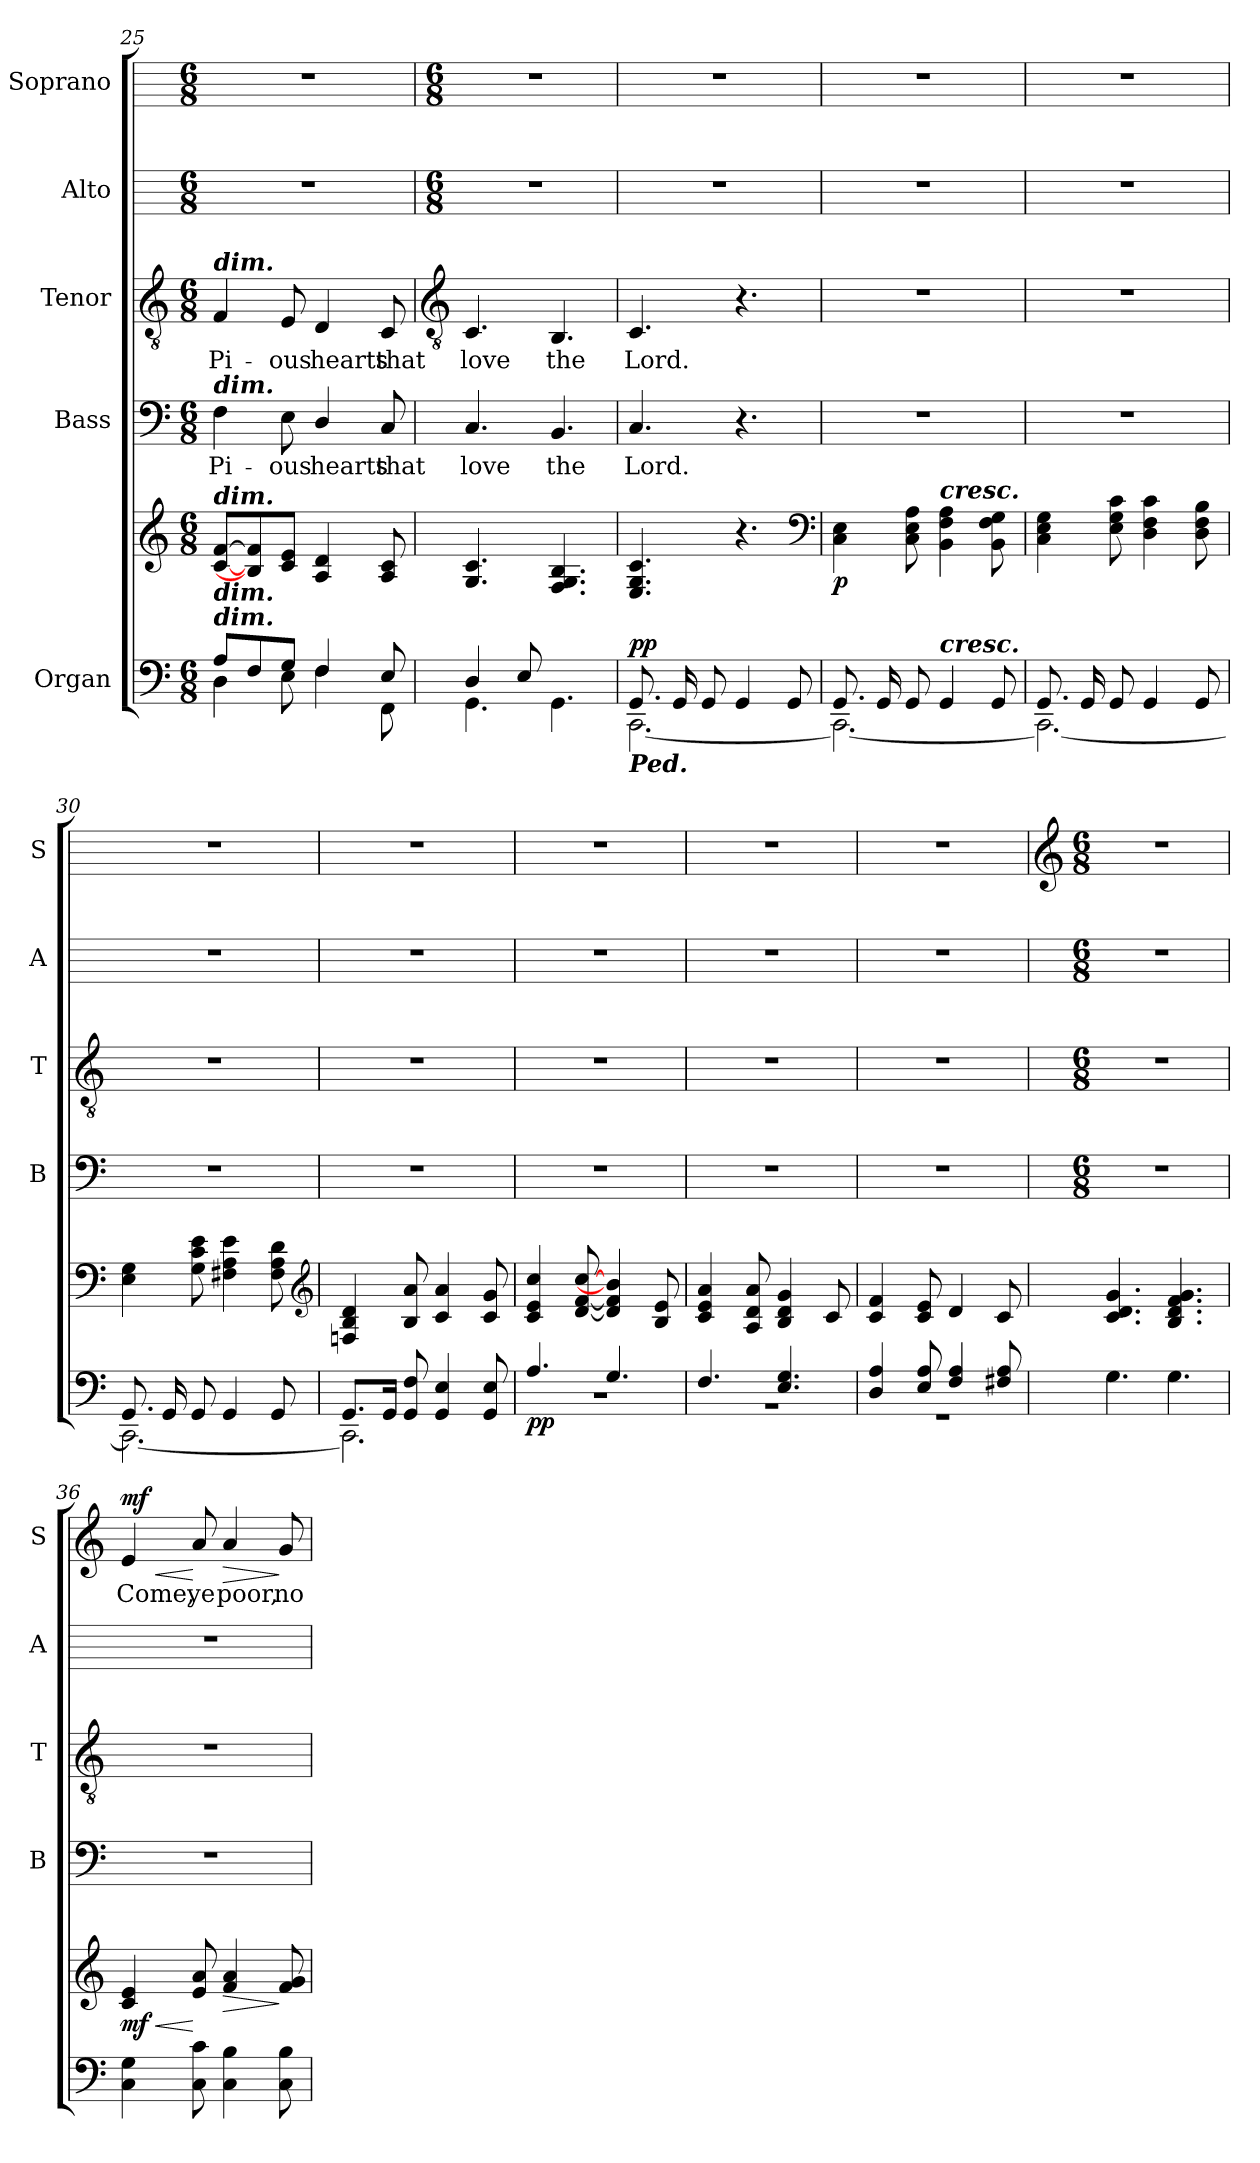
**kern	**kern	**dynam	**kern	**text	**kern	**text	**kern	**kern	**text	**dynam
*part5	*part5	*part5	*part4	*part4	*part3	*part3	*part2	*part1	*part1	*part1
*staff6	*staff5	*staff5/6	*staff4	*staff4	*staff3	*staff3	*staff2	*staff1	*staff1	*staff1
*I"Organ	*	*	*I"Bass	*	*I"Tenor	*	*I"Alto	*I"Soprano	*	*
*	*	*	*I'B	*	*I'T	*	*I'A	*I'S	*	*
*clefF4	*clefG2	*	*clefF4	*	*clefGv2	*	*	*	*	*
*k[]	*k[]	*	*k[]	*	*k[]	*	*	*	*	*
*C:	*C:	*	*C:	*	*C:	*	*	*	*	*
*M6/8	*M6/8	*	*M6/8	*	*M6/8	*	*M6/8	*M6/8	*	*
=25	=25	=25	=25	=25	=25	=25	=25	=25	=25	=25
*^	*	*	*	*	*	*	*	*	*	*
!	!	!	!	!	!	!LO:TX:a:Bi:t=dim.	!	!	!	!	!
!	!	!	!	!LO:TX:a:Bi:t=dim.	!	!	!	!	!	!	!
!	!	!LO:TX:a:Bi:t=dim.	!	!	!	!	!	!	!	!	!
!LO:TX:a:Bi:t=dim.	!	!	!	!	!	!	!	!	!	!	!
!LO:TX:a:Bi:t=dim.	!	!	!	!	!	!	!	!	!	!	!
!	!	!	!	!	!LO:LY:b	!	!LO:LY:b	!	!	!	!
8A/L	4D	[8c [8fL	.	4F	Pi-	4F	Pi-	2.r	2.r	.	.
8F/	.	8B] 8f]	.	.	.	.	.	.	.	.	.
!	!	!	!	!	!LO:LY:b	!	!LO:LY:b	!	!	!	!
8G/J	8E	8c 8eJ	.	8E	-ous	8E	-ous	.	.	.	.
!	!	!	!	!	!LO:LY:b	!	!LO:LY:b	!	!	!	!
4F/	4F	4A 4d	.	4D/	hearts	4D	hearts	.	.	.	.
!	!	!	!	!	!LO:LY:b	!	!LO:LY:b	!	!	!	!
8E/	8FF\	8A 8c	.	8C	that	8C	that	.	.	.	.
!!LO:LB:g=z
=26	=26	=26	=26	=26	=26	=26	=26	=26	=26	=26	=26
*	*	*	*	*	*	*clefGv2	*	*	*	*	*
*	*	*	*	*	*	*	*	*M6/8	*M6/8	*	*
!	!	!	!	!	!LO:LY:b	!	!LO:LY:b	!	!	!	!
4D/	4.GG\	4.G 4.c	.	4.C	love	4.C	love	2.r	2.r	.	.
8E/	.	.	.	.	.	.	.	.	.	.	.
!	!	!	!	!	!LO:LY:b	!	!LO:LY:b	!	!	!	!
4.ryy	4.GG\	4.F 4.G 4.B	.	4.BB	the	4.BB	the	.	.	.	.
=27	=27	=27	=27	=27	=27	=27	=27	=27	=27	=27	=27
!LO:TX:b:Bi:t=Ped.	!	!	!	!	!	!	!	!	!	!	!
!	!	!	!LO:DY:a=2	!	!LO:LY:b	!	!LO:LY:b	!	!	!	!
!	!	!	!LO:DY:n=1:b=2	!	!	!	!	!	!	!	!
8.GG/L	[2.CC\	4.E 4.G 4.c	p p	4.C	Lord.	4.C	Lord.	2.r	2.r	.	.
16GG/L	.	.	.	.	.	.	.	.	.	.	.
8GG/J	.	.	.	.	.	.	.	.	.	.	.
4GG/	.	4.r	.	4.r	.	4.r	.	.	.	.	.
8GG/	.	.	.	.	.	.	.	.	.	.	.
*	*	*clefF4	*	*	*	*	*	*	*	*	*
=28	=28	=28	=28	=28	=28	=28	=28	=28	=28	=28	=28
!	!	!	!LO:DY:b	!LO:N:vis=1	!	!LO:N:vis=1	!	!	!	!	!
8.GG/L	2.CC\_	4C 4E	p	2.r	.	2.r	.	2.r	2.r	.	.
16GG/L	.	.	.	.	.	.	.	.	.	.	.
8GG/J	.	8C 8E 8A	.	.	.	.	.	.	.	.	.
!	!	!LO:TX:a:Bi:t=cresc.	!	!	!	!	!	!	!	!	!
!LO:TX:a:Bi:t=cresc.	!	!	!	!	!	!	!	!	!	!	!
4GG/	.	4BB 4F 4A	.	.	.	.	.	.	.	.	.
8GG/	.	8BB 8F 8G	.	.	.	.	.	.	.	.	.
=29	=29	=29	=29	=29	=29	=29	=29	=29	=29	=29	=29
!	!	!	!	!LO:N:vis=1	!	!LO:N:vis=1	!	!	!	!	!
8.GG/L	2.CC\_	4C 4E 4G	.	2.r	.	2.r	.	2.r	2.r	.	.
16GG/L	.	.	.	.	.	.	.	.	.	.	.
8GG/J	.	8E 8G 8c	.	.	.	.	.	.	.	.	.
4GG/	.	4D 4F 4c	.	.	.	.	.	.	.	.	.
8GG/	.	8D 8F 8B	.	.	.	.	.	.	.	.	.
=30	=30	=30	=30	=30	=30	=30	=30	=30	=30	=30	=30
!	!	!	!	!LO:N:vis=1	!	!LO:N:vis=1	!	!	!	!	!
8.GG/L	2.CC\_	4E 4G	.	2.r	.	2.r	.	2.r	2.r	.	.
16GG/L	.	.	.	.	.	.	.	.	.	.	.
8GG/J	.	8G 8c 8e	.	.	.	.	.	.	.	.	.
4GG/	.	4F#X 4A 4e	.	.	.	.	.	.	.	.	.
8GG/	.	8F# 8A 8d	.	.	.	.	.	.	.	.	.
*	*	*clefG2	*	*	*	*	*	*	*	*	*
=31	=31	=31	=31	=31	=31	=31	=31	=31	=31	=31	=31
!	!	!	!	!LO:N:vis=1	!	!LO:N:vis=1	!	!	!	!	!
8.GG/L	2.CC\]	4Fn 4B 4d	.	2.r	.	2.r	.	2.r	2.r	.	.
16GG/J	.	.	.	.	.	.	.	.	.	.	.
8GG/ 8F/	.	8B 8a	.	.	.	.	.	.	.	.	.
4GG/ 4E/	.	4c 4a	.	.	.	.	.	.	.	.	.
8GG/ 8E/	.	8c 8g	.	.	.	.	.	.	.	.	.
=32	=32	=32	=32	=32	=32	=32	=32	=32	=32	=32	=32
!	!LO:N:vis=1	!	!LO:DY:b=2	!LO:N:vis=1	!	!LO:N:vis=1	!	!	!	!	!
!	!	!	!LO:DY:n=1:b	!	!	!	!	!	!	!	!
4.A/	2.r	4c 4e 4cc	p p	2.r	.	2.r	.	2.r	2.r	.	.
.	.	[8d [8f [8cc	.	.	.	.	.	.	.	.	.
4.G/	.	4d] 4f] 4b]	.	.	.	.	.	.	.	.	.
.	.	8B 8e	.	.	.	.	.	.	.	.	.
=33	=33	=33	=33	=33	=33	=33	=33	=33	=33	=33	=33
!	!LO:N:vis=1	!	!	!LO:N:vis=1	!	!LO:N:vis=1	!	!	!	!	!
4.F/	2.r	4c 4e 4a	.	2.r	.	2.r	.	2.r	2.r	.	.
.	.	8A 8d 8a	.	.	.	.	.	.	.	.	.
4.E/ 4.G/	.	4B 4d 4g	.	.	.	.	.	.	.	.	.
.	.	8c	.	.	.	.	.	.	.	.	.
=34	=34	=34	=34	=34	=34	=34	=34	=34	=34	=34	=34
!	!LO:N:vis=1	!	!	!LO:N:vis=1	!	!LO:N:vis=1	!	!	!	!	!
4D/ 4A/	2.r	4c 4f	.	2.r	.	2.r	.	2.r	2.r	.	.
8E/ 8A/	.	8c 8e	.	.	.	.	.	.	.	.	.
4F/ 4A/	.	4d	.	.	.	.	.	.	.	.	.
8F#X/ 8A/	.	8c	.	.	.	.	.	.	.	.	.
*v	*v	*	*	*	*	*	*	*	*	*	*
!!LO:LB:g=z
=35	=35	=35	=35	=35	=35	=35	=35	=35	=35	=35
*	*	*	*	*	*	*	*	*clefG2	*	*
*	*	*	*	*	*	*	*	*k[]	*	*
*	*	*	*	*	*	*	*	*C:	*	*
*	*	*	*M6/8	*	*M6/8	*	*M6/8	*M6/8	*	*
!	!	!	!	!	!	!	!	!LO:N:vis=1	!	!
4.G	4.c 4.d 4.g	.	2.r	.	2.r	.	2.r	2.r	.	.
4.G	4.B 4.d 4.f 4.g	.	.	.	.	.	.	.	.	.
=36	=36	=36	=36	=36	=36	=36	=36	=36	=36	=36
!	!	!LO:HP:b	!	!	!	!	!	!	!LO:LY:b	!LO:HP:b
!	!	!LO:DY:n=1:b	!	!	!	!	!	!	!	!LO:DY:n=1:b
4C 4G	4c 4e	< mf	2.r	.	2.r	.	2.r	4e	Come,	< mf
!	!	!	!	!	!	!	!	!	!LO:LY:b	!
8C 8c	8e 8a	[	.	.	.	.	.	8a	ye	[
!	!	!LO:HP:b	!	!	!	!	!	!	!LO:LY:b	!LO:HP:b
4C 4B	4f 4a	>	.	.	.	.	.	4a	poor,	>
!	!	!	!	!	!	!	!	!	!LO:LY:b	!
8C 8B	8f 8g	]	.	.	.	.	.	8g	no	]
=	=	=	=	=	=	=	=	=	=	=
*-	*-	*-	*-	*-	*-	*-	*-	*-	*-	*-
